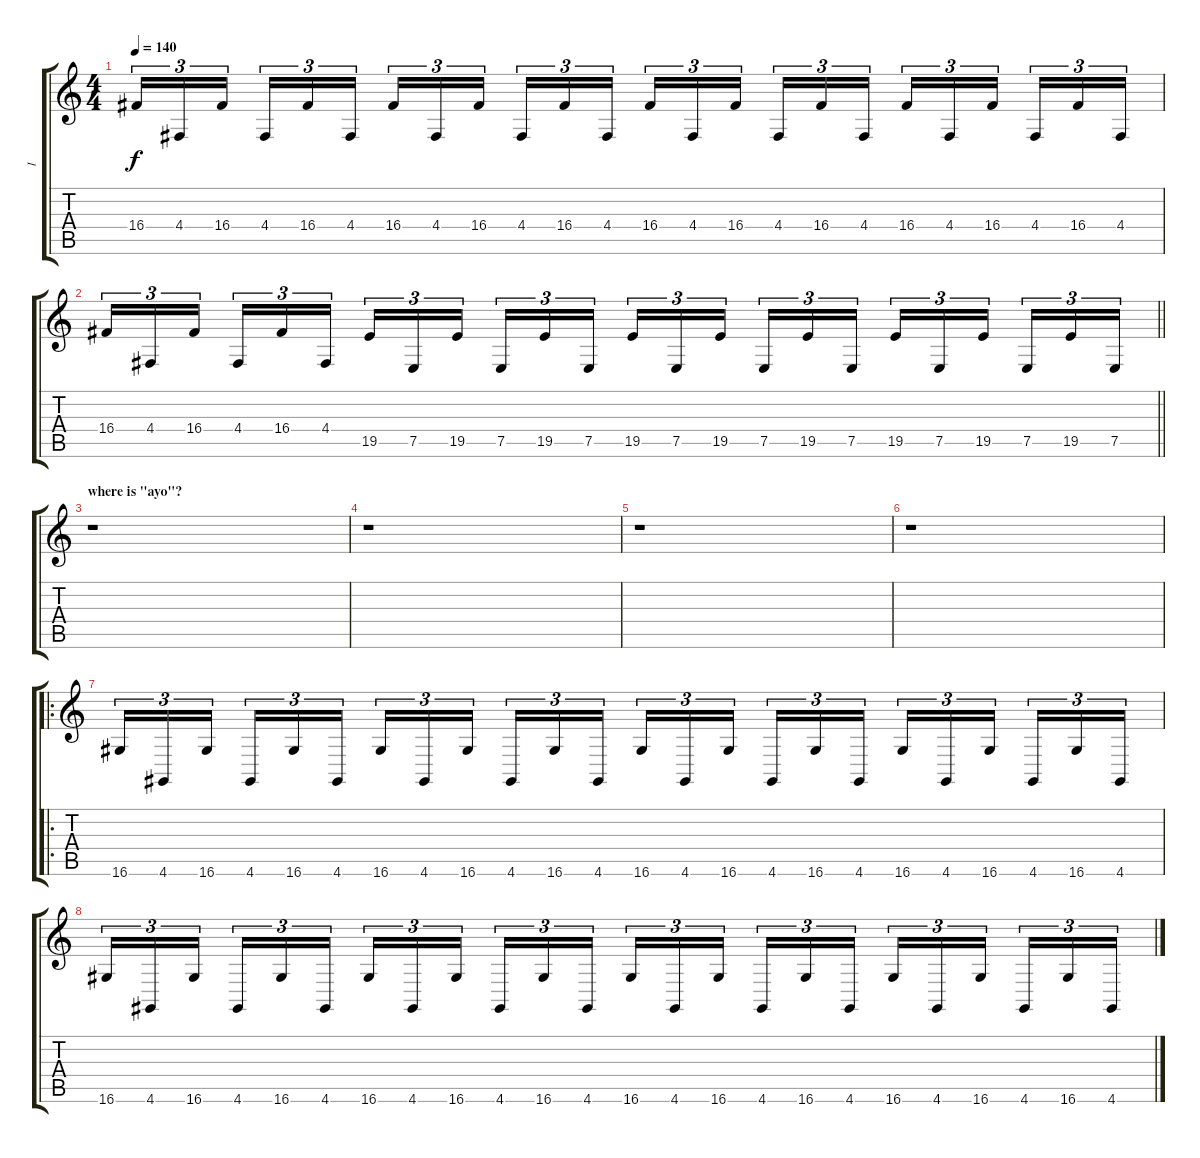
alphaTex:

\track ("I" "I") {instrument synthbrass1}
\staff {score tabs}
\tuning (E4 B3 G3 D3 A2 E2) {hide}
\ts (4 4)
\tempo 140
\clef g2
\ks c
16.4.16{tu (3 2) dy f} 4.4.16{tu (3 2)} 16.4.16{tu (3 2) beam splitsecondary} 4.4.16{tu (3 2)} 16.4.16{tu (3 2)} 4.4.16{tu (3 2)} 16.4.16{tu (3 2)} 4.4.16{tu (3 2)} 16.4.16{tu (3 2) beam splitsecondary} 4.4.16{tu (3 2)} 16.4.16{tu (3 2)} 4.4.16{tu (3 2)} 16.4.16{tu (3 2)} 4.4.16{tu (3 2)} 16.4.16{tu (3 2) beam splitsecondary} 4.4.16{tu (3 2)} 16.4.16{tu (3 2)} 4.4.16{tu (3 2)} 16.4.16{tu (3 2)} 4.4.16{tu (3 2)} 16.4.16{tu (3 2) beam splitsecondary} 4.4.16{tu (3 2)} 16.4.16{tu (3 2)} 4.4.16{tu (3 2)} |
\barLineRight lightlight
16.4.16{tu (3 2)} 4.4.16{tu (3 2)} 16.4.16{tu (3 2) beam splitsecondary} 4.4.16{tu (3 2)} 16.4.16{tu (3 2)} 4.4.16{tu (3 2)} 19.5.16{tu (3 2)} 7.5.16{tu (3 2)} 19.5.16{tu (3 2) beam splitsecondary} 7.5.16{tu (3 2)} 19.5.16{tu (3 2)} 7.5.16{tu (3 2)} 19.5.16{tu (3 2)} 7.5.16{tu (3 2)} 19.5.16{tu (3 2) beam splitsecondary} 7.5.16{tu (3 2)} 19.5.16{tu (3 2)} 7.5.16{tu (3 2)} 19.5.16{tu (3 2)} 7.5.16{tu (3 2)} 19.5.16{tu (3 2) beam splitsecondary} 7.5.16{tu (3 2)} 19.5.16{tu (3 2)} 7.5.16{tu (3 2)} |
\section ("" "where is \"ayo\"?")
r.1 |
r.1 |
r.1 |
r.1{volume 0} |
\ro
16.6.16{tu (3 2) volume 12} 4.6.16{tu (3 2)} 16.6.16{tu (3 2) beam splitsecondary} 4.6.16{tu (3 2)} 16.6.16{tu (3 2)} 4.6.16{tu (3 2)} 16.6.16{tu (3 2)} 4.6.16{tu (3 2)} 16.6.16{tu (3 2) beam splitsecondary} 4.6.16{tu (3 2)} 16.6.16{tu (3 2)} 4.6.16{tu (3 2)} 16.6.16{tu (3 2)} 4.6.16{tu (3 2)} 16.6.16{tu (3 2) beam splitsecondary} 4.6.16{tu (3 2)} 16.6.16{tu (3 2)} 4.6.16{tu (3 2)} 16.6.16{tu (3 2)} 4.6.16{tu (3 2)} 16.6.16{tu (3 2) beam splitsecondary} 4.6.16{tu (3 2)} 16.6.16{tu (3 2)} 4.6.16{tu (3 2)} |
16.6.16{tu (3 2)} 4.6.16{tu (3 2)} 16.6.16{tu (3 2) beam splitsecondary} 4.6.16{tu (3 2)} 16.6.16{tu (3 2)} 4.6.16{tu (3 2)} 16.6.16{tu (3 2)} 4.6.16{tu (3 2)} 16.6.16{tu (3 2) beam splitsecondary} 4.6.16{tu (3 2)} 16.6.16{tu (3 2)} 4.6.16{tu (3 2)} 16.6.16{tu (3 2)} 4.6.16{tu (3 2)} 16.6.16{tu (3 2) beam splitsecondary} 4.6.16{tu (3 2)} 16.6.16{tu (3 2)} 4.6.16{tu (3 2)} 16.6.16{tu (3 2)} 4.6.16{tu (3 2)} 16.6.16{tu (3 2) beam splitsecondary} 4.6.16{tu (3 2)} 16.6.16{tu (3 2)} 4.6.16{tu (3 2)}
